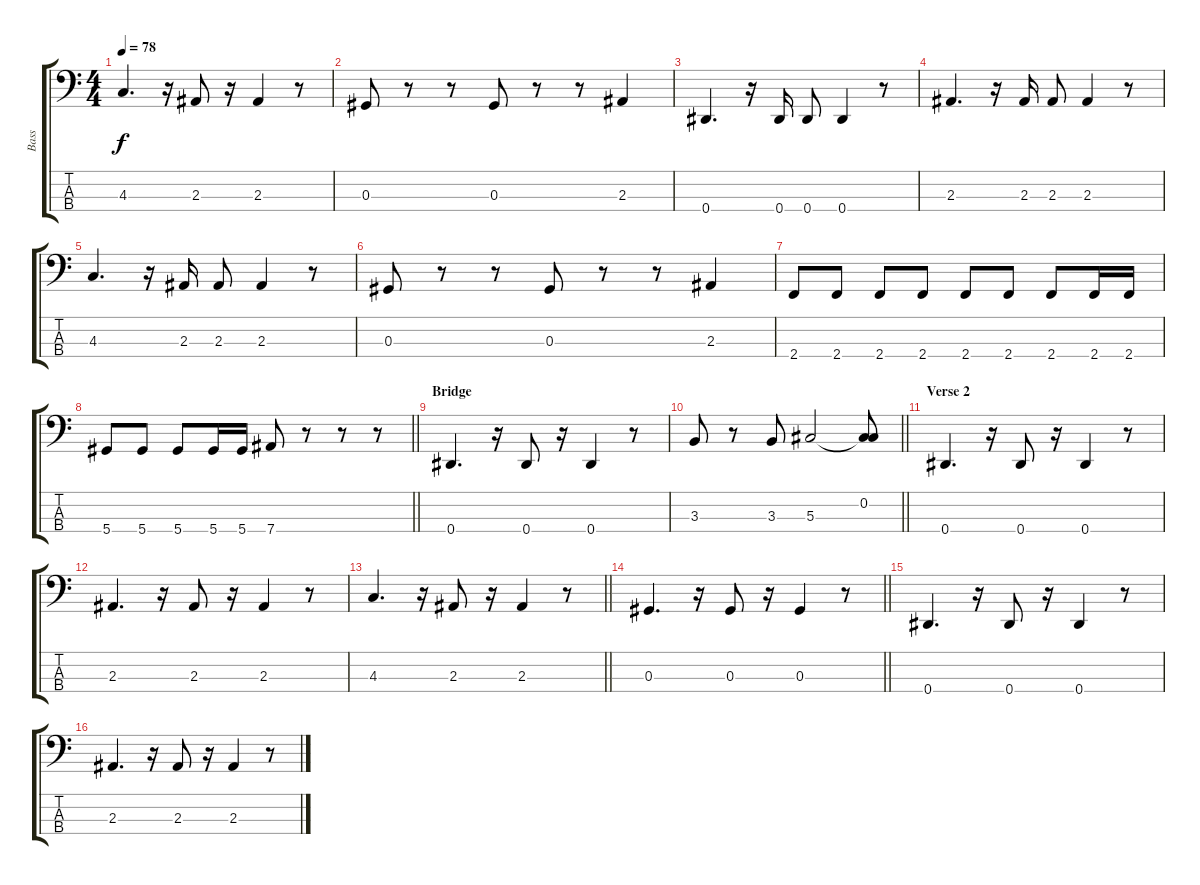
\track ("Bass" "Bass") {instrument electricbassfinger}
\staff {score tabs}
\tuning (Gb2 Db2 Ab1 Eb1) {hide}
\ts (4 4)
\tempo 78
\clef f4
\ks c
4.3.4{d dy f} r.16 2.3.8 r.16 2.3.4 r.8 |
0.3.8 r.8 r.8 0.3.8 r.8 r.8 2.3.4 |
0.4.4{d} r.16 0.4.16 0.4.8 0.4.4 r.8 |
2.3.4{d} r.16 2.3.16 2.3.8 2.3.4 r.8 |
4.3.4{d} r.16 2.3.16 2.3.8 2.3.4 r.8 |
0.3.8 r.8 r.8 0.3.8 r.8 r.8 2.3.4 |
2.4.8 2.4.8 2.4.8 2.4.8 2.4.8 2.4.8 2.4.8 2.4.16 2.4.16 |
\barLineRight lightlight
5.4.8 5.4.8 5.4.8 5.4.16 5.4.16 7.4.8 r.8 r.8 r.8 |
\section ("" "Bridge")
0.4.4{d} r.16 0.4.8 r.16 0.4.4 r.8 |
\barLineRight lightlight
3.3.8 r.8 3.3.8 5.3.2 (0.2 5.3{t}).8 |
\section ("" "Verse 2")
0.4.4{d} r.16 0.4.8 r.16 0.4.4 r.8 |
2.3.4{d} r.16 2.3.8 r.16 2.3.4 r.8 |
\barLineRight lightlight
4.3.4{d} r.16 2.3.8 r.16 2.3.4 r.8 |
\barLineRight lightlight
0.3.4{d} r.16 0.3.8 r.16 0.3.4 r.8 |
0.4.4{d} r.16 0.4.8 r.16 0.4.4 r.8 |
2.3.4{d} r.16 2.3.8 r.16 2.3.4 r.8
